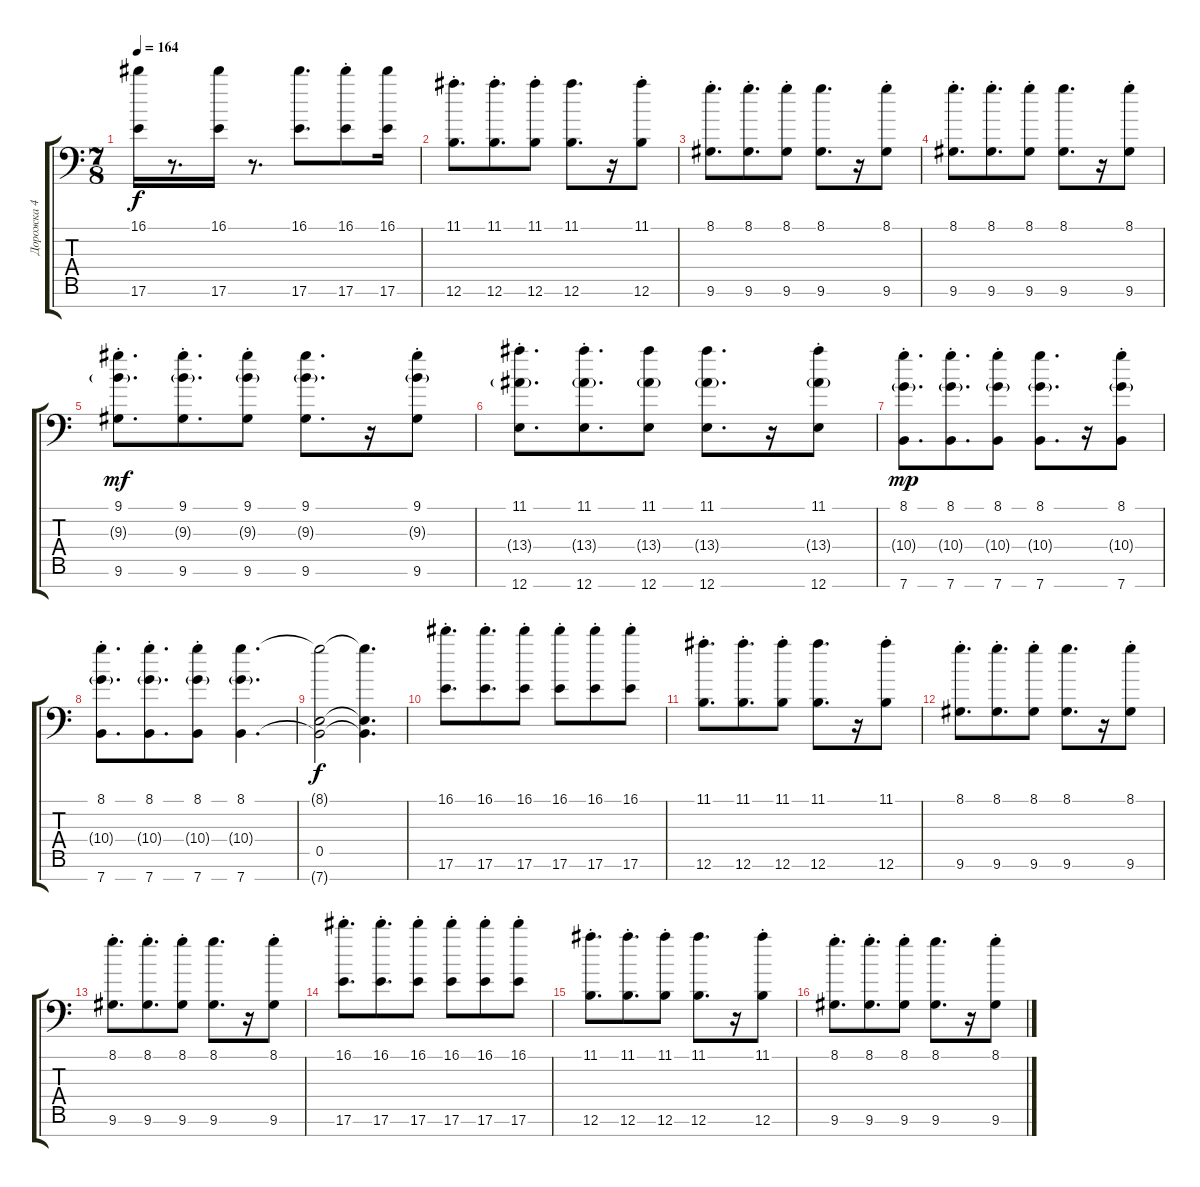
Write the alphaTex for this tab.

\track ("Дорожка 4" "Дорожка 4") {instrument distortionguitar}
\staff {score tabs}
\tuning (B3 G3 D3 A2 E2 B1 E1) {hide}
\ts (7 8)
\tempo 164
\clef f4
\ks c
(16.1 17.6).16{dy f} r.8{d} (16.1 17.6).16 r.8{d} (16.1 17.6).8{d} (16.1{st} 17.6{st}).8 (16.1 17.6).16 |
(11.1{st} 12.6{st}).8{d} (11.1{st} 12.6{st}).8{d} (11.1{st} 12.6{st}).8 (11.1 12.6).8{d} r.16 (11.1{st} 12.6{st}).8 |
(8.1{st} 9.6{st}).8{d} (8.1{st} 9.6{st}).8{d} (8.1{st} 9.6{st}).8 (8.1 9.6).8{d} r.16 (8.1{st} 9.6{st}).8 |
(8.1{st} 9.6{st}).8{d} (8.1{st} 9.6{st}).8{d} (8.1{st} 9.6{st}).8 (8.1 9.6).8{d} r.16 (8.1{st} 9.6{st}).8 |
(9.1{st} 9.3{g st} 9.6{st}).8{d dy mf} (9.1{st} 9.3{g st} 9.6{st}).8{d} (9.1{st} 9.3{g st} 9.6{st}).8 (9.1 9.3{g} 9.6).8{d} r.16 (9.1{st} 9.3{g st} 9.6{st}).8 |
(11.1{st} 13.4{g st} 12.7{st}).8{d} (11.1{st} 13.4{g st} 12.7{st}).8{d} (11.1 13.4{g} 12.7).8 (11.1 13.4{g} 12.7).8{d} r.16 (11.1{st} 13.4{g st} 12.7{st}).8 |
(8.1{st} 10.4{g st} 7.7{st}).8{d dy mp} (8.1{st} 10.4{g st} 7.7{st}).8{d} (8.1{st} 10.4{g st} 7.7{st}).8 (8.1 10.4{g} 7.7).8{d} r.16 (8.1{st} 10.4{g} 7.7{st}).8 |
(8.1{st} 10.4{g st} 7.7{st}).8{d} (8.1{st} 10.4{g st} 7.7{st}).8{d} (8.1{st} 10.4{g st} 7.7{st}).8 (8.1 10.4{g} 7.7).4{d} |
(8.1{t} 0.5 7.7{t}).2{dy f} (8.1{t} 0.5{t} 7.7{t}).4{d} |
(16.1{st} 17.6{st}).8{d} (16.1{st} 17.6{st}).8{d} (16.1{st} 17.6{st}).8 (16.1{st} 17.6{st}).8 (16.1{st} 17.6{st}).8 (16.1{st} 17.6{st}).8 |
(11.1{st} 12.6{st}).8{d} (11.1{st} 12.6{st}).8{d} (11.1{st} 12.6{st}).8 (11.1 12.6).8{d} r.16 (11.1{st} 12.6{st}).8 |
(8.1{st} 9.6{st}).8{d} (8.1{st} 9.6{st}).8{d} (8.1{st} 9.6{st}).8 (8.1 9.6).8{d} r.16 (8.1{st} 9.6{st}).8 |
(8.1{st} 9.6{st}).8{d} (8.1{st} 9.6{st}).8{d} (8.1{st} 9.6{st}).8 (8.1 9.6).8{d} r.16 (8.1{st} 9.6{st}).8 |
(16.1{st} 17.6{st}).8{d} (16.1{st} 17.6{st}).8{d} (16.1{st} 17.6{st}).8 (16.1{st} 17.6{st}).8 (16.1{st} 17.6{st}).8 (16.1{st} 17.6{st}).8 |
(11.1{st} 12.6{st}).8{d} (11.1{st} 12.6{st}).8{d} (11.1{st} 12.6{st}).8 (11.1 12.6).8{d} r.16 (11.1{st} 12.6{st}).8 |
(8.1{st} 9.6{st}).8{d} (8.1{st} 9.6{st}).8{d} (8.1{st} 9.6{st}).8 (8.1 9.6).8{d} r.16 (8.1{st} 9.6{st}).8
